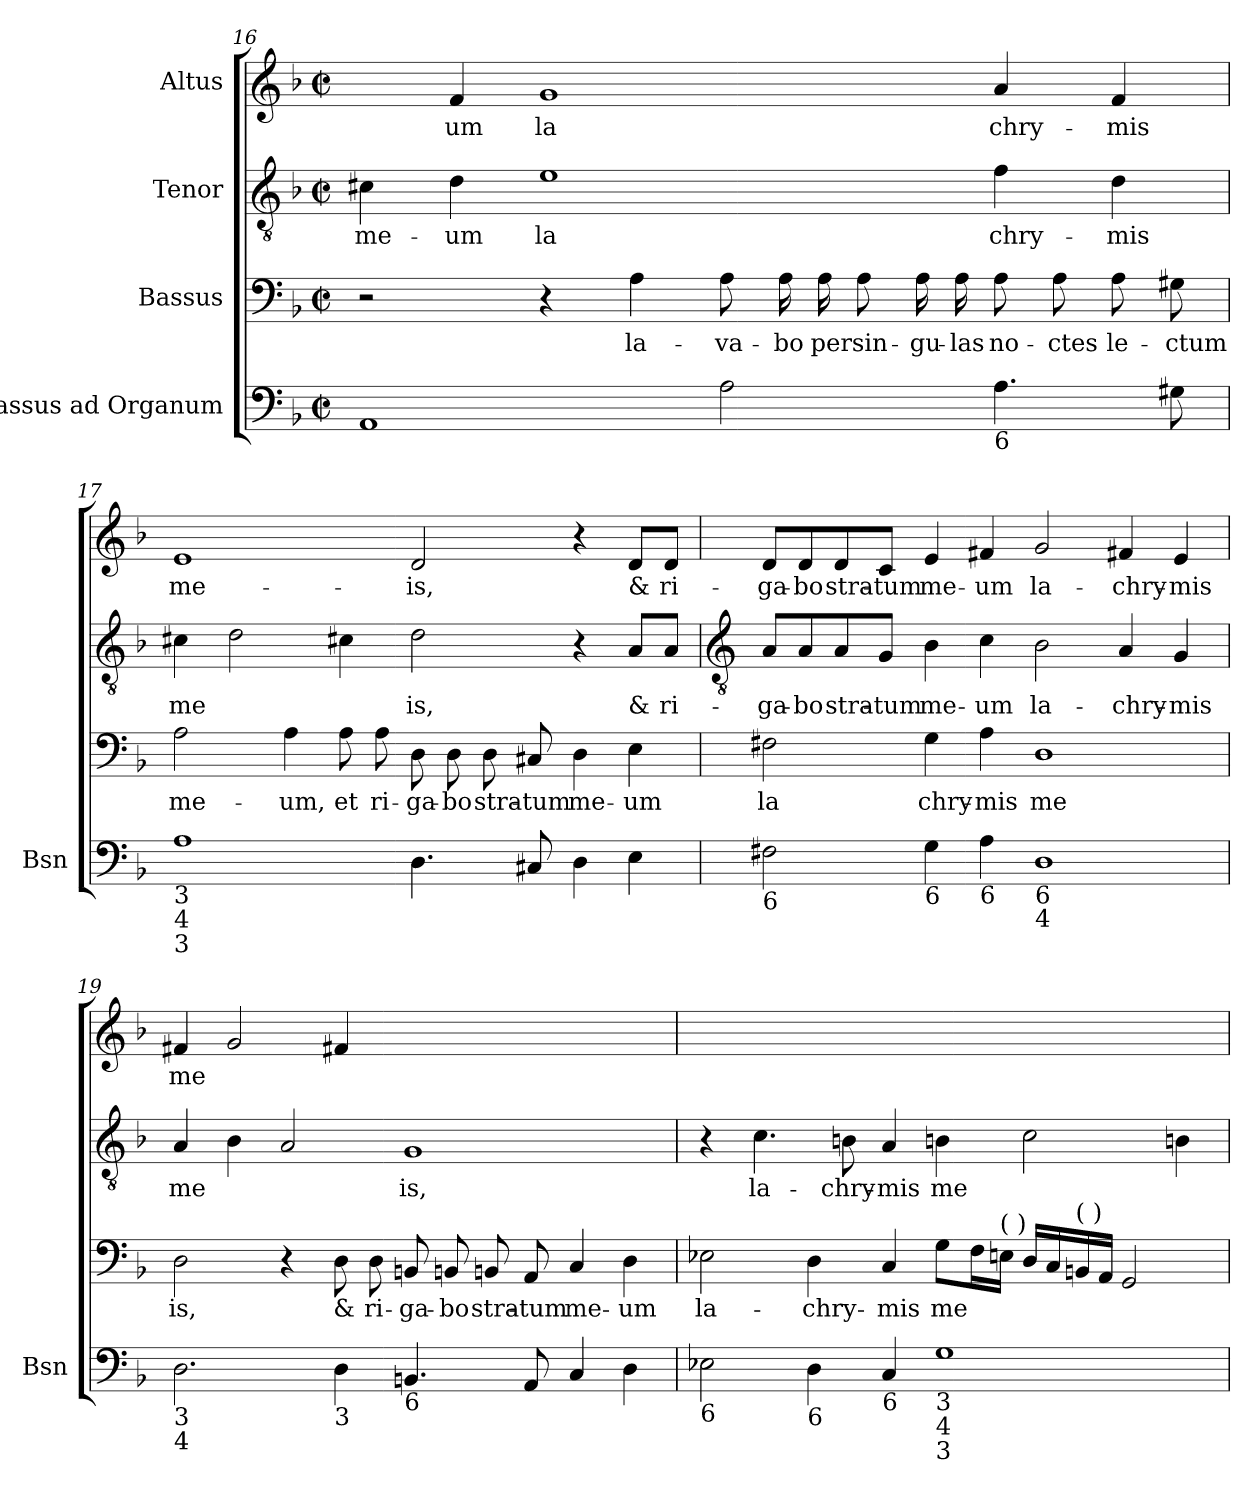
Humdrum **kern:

**kern	**kern	**text	**kern	**text	**kern	**text
*part4	*part3	*part3	*part2	*part2	*part1	*part1
*staff4	*staff3	*staff3	*staff2	*staff2	*staff1	*staff1
*I"Bassus ad Organum	*I"Bassus	*	*I"Tenor	*	*I"Altus	*
*I'Bsn	*	*	*	*	*	*
!!LO:LB:g=z
*clefF4	*clefF4	*	*clefGv2	*	*clefG2	*
*k[b-]	*k[b-]	*	*k[b-]	*	*k[b-]	*
*F:	*F:	*	*F:	*	*F:	*
*M4/2	*M4/2	*	*M4/2	*	*M4/2	*
*met(c|)	*met(c|)	*	*met(c|)	*	*met(c|)	*
=16	=16	=16	=16	=16	=16	=16
!	!	!	!	!LO:LY:b	!	!
1AA	2r	.	4c#X	me-	4eyy]	.
!	!	!	!	!LO:LY:b	!	!LO:LY:b
.	.	.	4d	-um	4f	um
!	!	!	!	!LO:LY:b	!	!LO:LY:b
.	4r	.	1e	la	1g	la
!	!	!LO:LY:b	!	!	!	!
.	4A	la-	.	.	.	.
!	!	!LO:LY:b	!	!	!	!
2A	8A	-va-	.	.	.	.
!	!	!LO:LY:b	!	!	!	!
.	16A	-bo	.	.	.	.
!	!	!LO:LY:b	!	!	!	!
.	16A	per	.	.	.	.
!	!	!LO:LY:b	!	!	!	!
.	8A	sin-	.	.	.	.
!	!	!LO:LY:b	!	!	!	!
.	16A	-gu-	.	.	.	.
!	!	!LO:LY:b	!	!	!	!
.	16A	-las	.	.	.	.
!LO:TX:b:t=6	!	!	!	!	!	!
!	!	!LO:LY:b	!	!LO:LY:b	!	!LO:LY:b
4.A	8A	no-	4f	chry-	4a	chry-
!	!	!LO:LY:b	!	!	!	!
.	8A	-ctes	.	.	.	.
!	!	!LO:LY:b	!	!LO:LY:b	!	!LO:LY:b
.	8A	le-	4d	-mis	4f	-mis
!	!	!LO:LY:b	!	!	!	!
8G#X	8G#X	-ctum	.	.	.	.
=17	=17	=17	=17	=17	=17	=17
!LO:TX:b:t=3	!	!	!	!	!	!
!LO:TX:b:t=4	!	!	!	!	!	!
!LO:TX:b:t=3	!	!	!	!	!	!
!	!	!LO:LY:b	!	!LO:LY:b	!	!LO:LY:b
1A	2A	me-	4c#X	me	1e	me-
.	.	.	2d	.	.	.
!	!	!LO:LY:b	!	!	!	!
.	4A	-um,	.	.	.	.
!	!	!LO:LY:b	!	!	!	!
.	8A	et	4c#X	.	.	.
!	!	!LO:LY:b	!	!	!	!
.	8A	ri-	.	.	.	.
!	!	!LO:LY:b	!	!LO:LY:b	!	!LO:LY:b
4.D	8D	-ga-	2d	is,	2d	-is,
!	!	!LO:LY:b	!	!	!	!
.	8D	-bo	.	.	.	.
!	!	!LO:LY:b	!	!	!	!
.	8D	stra-	.	.	.	.
!	!	!LO:LY:b	!	!	!	!
8C#X	8C#X	-tum	.	.	.	.
!	!	!LO:LY:b	!	!	!	!
4D	4D	me-	4r	.	4r	.
!	!	!LO:LY:b	!	!LO:LY:b	!	!LO:LY:b
4E	4E	-um	8A/L	&	8d/L	&
!	!	!	!	!LO:LY:b	!	!LO:LY:b
.	.	.	8A/J	ri-	8d/J	ri-
!!LO:LB:g=z
=18	=18	=18	=18	=18	=18	=18
*	*	*	*clefGv2	*	*	*
!LO:TX:b:t=6	!	!	!	!	!	!
!	!	!LO:LY:b	!	!LO:LY:b	!	!LO:LY:b
2F#X	2F#X	la	8A/L	-ga-	8d/L	-ga-
!	!	!	!	!LO:LY:b	!	!LO:LY:b
.	.	.	8A/	-bo	8d/	-bo
!	!	!	!	!LO:LY:b	!	!LO:LY:b
.	.	.	8A/	stra-	8d/	stra-
!	!	!	!	!LO:LY:b	!	!LO:LY:b
.	.	.	8G/J	-tum	8c/J	-tum
!LO:TX:b:t=6	!	!	!	!	!	!
!	!	!LO:LY:b	!	!LO:LY:b	!	!LO:LY:b
4G	4G	chry-	4B-	me-	4e	me-
!LO:TX:b:t=6	!	!	!	!	!	!
!	!	!LO:LY:b	!	!LO:LY:b	!	!LO:LY:b
4A	4A	-mis	4c	-um	4f#X	-um
!LO:TX:b:t=6\n4	!	!	!	!	!	!
!	!	!LO:LY:b	!	!LO:LY:b	!	!LO:LY:b
1D	1D	me	2B-	la-	2g	la-
!	!	!	!	!LO:LY:b	!	!LO:LY:b
.	.	.	4A	-chry-	4f#X	-chry-
!	!	!	!	!LO:LY:b	!	!LO:LY:b
.	.	.	4G	-mis	4e	-mis
=19	=19	=19	=19	=19	=19	=19
!LO:TX:b:t=3	!	!	!	!	!	!
!LO:TX:b:t=4	!	!	!	!	!	!
!	!	!LO:LY:b	!	!LO:LY:b	!	!LO:LY:b
2.D	2D	is,	4A	me	4f#X	me
.	.	.	4B-	.	2g	.
.	4r	.	2A	.	.	.
!LO:TX:b:t=3	!	!	!	!	!	!
!	!	!LO:LY:b	!	!	!	!
4D	8D	&	.	.	4f#X	.
!	!	!LO:LY:b	!	!	!	!
.	8D	ri-	.	.	.	.
!LO:TX:b:t=6	!	!	!	!	!	!
!	!	!LO:LY:b	!	!LO:LY:b	!	!LO:LY:b
4.BBn	8BBn	-ga-	1G	is,	[1gyy	is,
!	!	!LO:LY:b	!	!	!	!
.	8BBn	-bo	.	.	.	.
!	!	!LO:LY:b	!	!	!	!
.	8BBn	stra-	.	.	.	.
!	!	!LO:LY:b	!	!	!	!
8AA	8AA	-tum	.	.	.	.
!	!	!LO:LY:b	!	!	!	!
4C	4C	me-	.	.	.	.
!	!	!LO:LY:b	!	!	!	!
4D	4D	-um	.	.	.	.
=20	=20	=20	=20	=20	=20	=20
!LO:TX:b:t=6	!	!	!	!	!	!
!	!	!LO:LY:b	!	!	!	!
2E-X	2E-X	la-	4r	.	1gyy_	.
!	!	!	!	!LO:LY:b	!	!
.	.	.	4.c	la-	.	.
!LO:TX:b:t=6	!	!	!	!	!	!
!	!	!LO:LY:b	!	!	!	!
4D	4D	-chry-	.	.	.	.
!	!	!	!	!LO:LY:b	!	!
.	.	.	8Bn	-chry-	.	.
!LO:TX:b:t=6	!	!	!	!	!	!
!	!	!LO:LY:b	!	!LO:LY:b	!	!
4C	4C	-mis	4A	-mis	.	.
!LO:TX:b:t=3	!	!	!	!	!	!
!LO:TX:b:t=4	!	!	!	!	!	!
!LO:TX:b:t=3	!	!	!	!	!	!
!	!	!LO:LY:b	!	!LO:LY:b	!	!
1G	8GL	me	4Bn	me	2.gyy_	.
.	16FL	.	.	.	.	.
!	!LO:TX:a:t=(  )	!	!	!	!	!
.	16EJJ	.	.	.	.	.
.	16DLL	.	2c	.	.	.
.	16C	.	.	.	.	.
!	!LO:TX:a:t=(  )	!	!	!	!	!
.	16BB	.	.	.	.	.
.	16AAJJ	.	.	.	.	.
.	2GG	.	.	.	.	.
.	.	.	4Bn	.	4gyy]	.
=	=	=	=	=	=	=
*-	*-	*-	*-	*-	*-	*-
